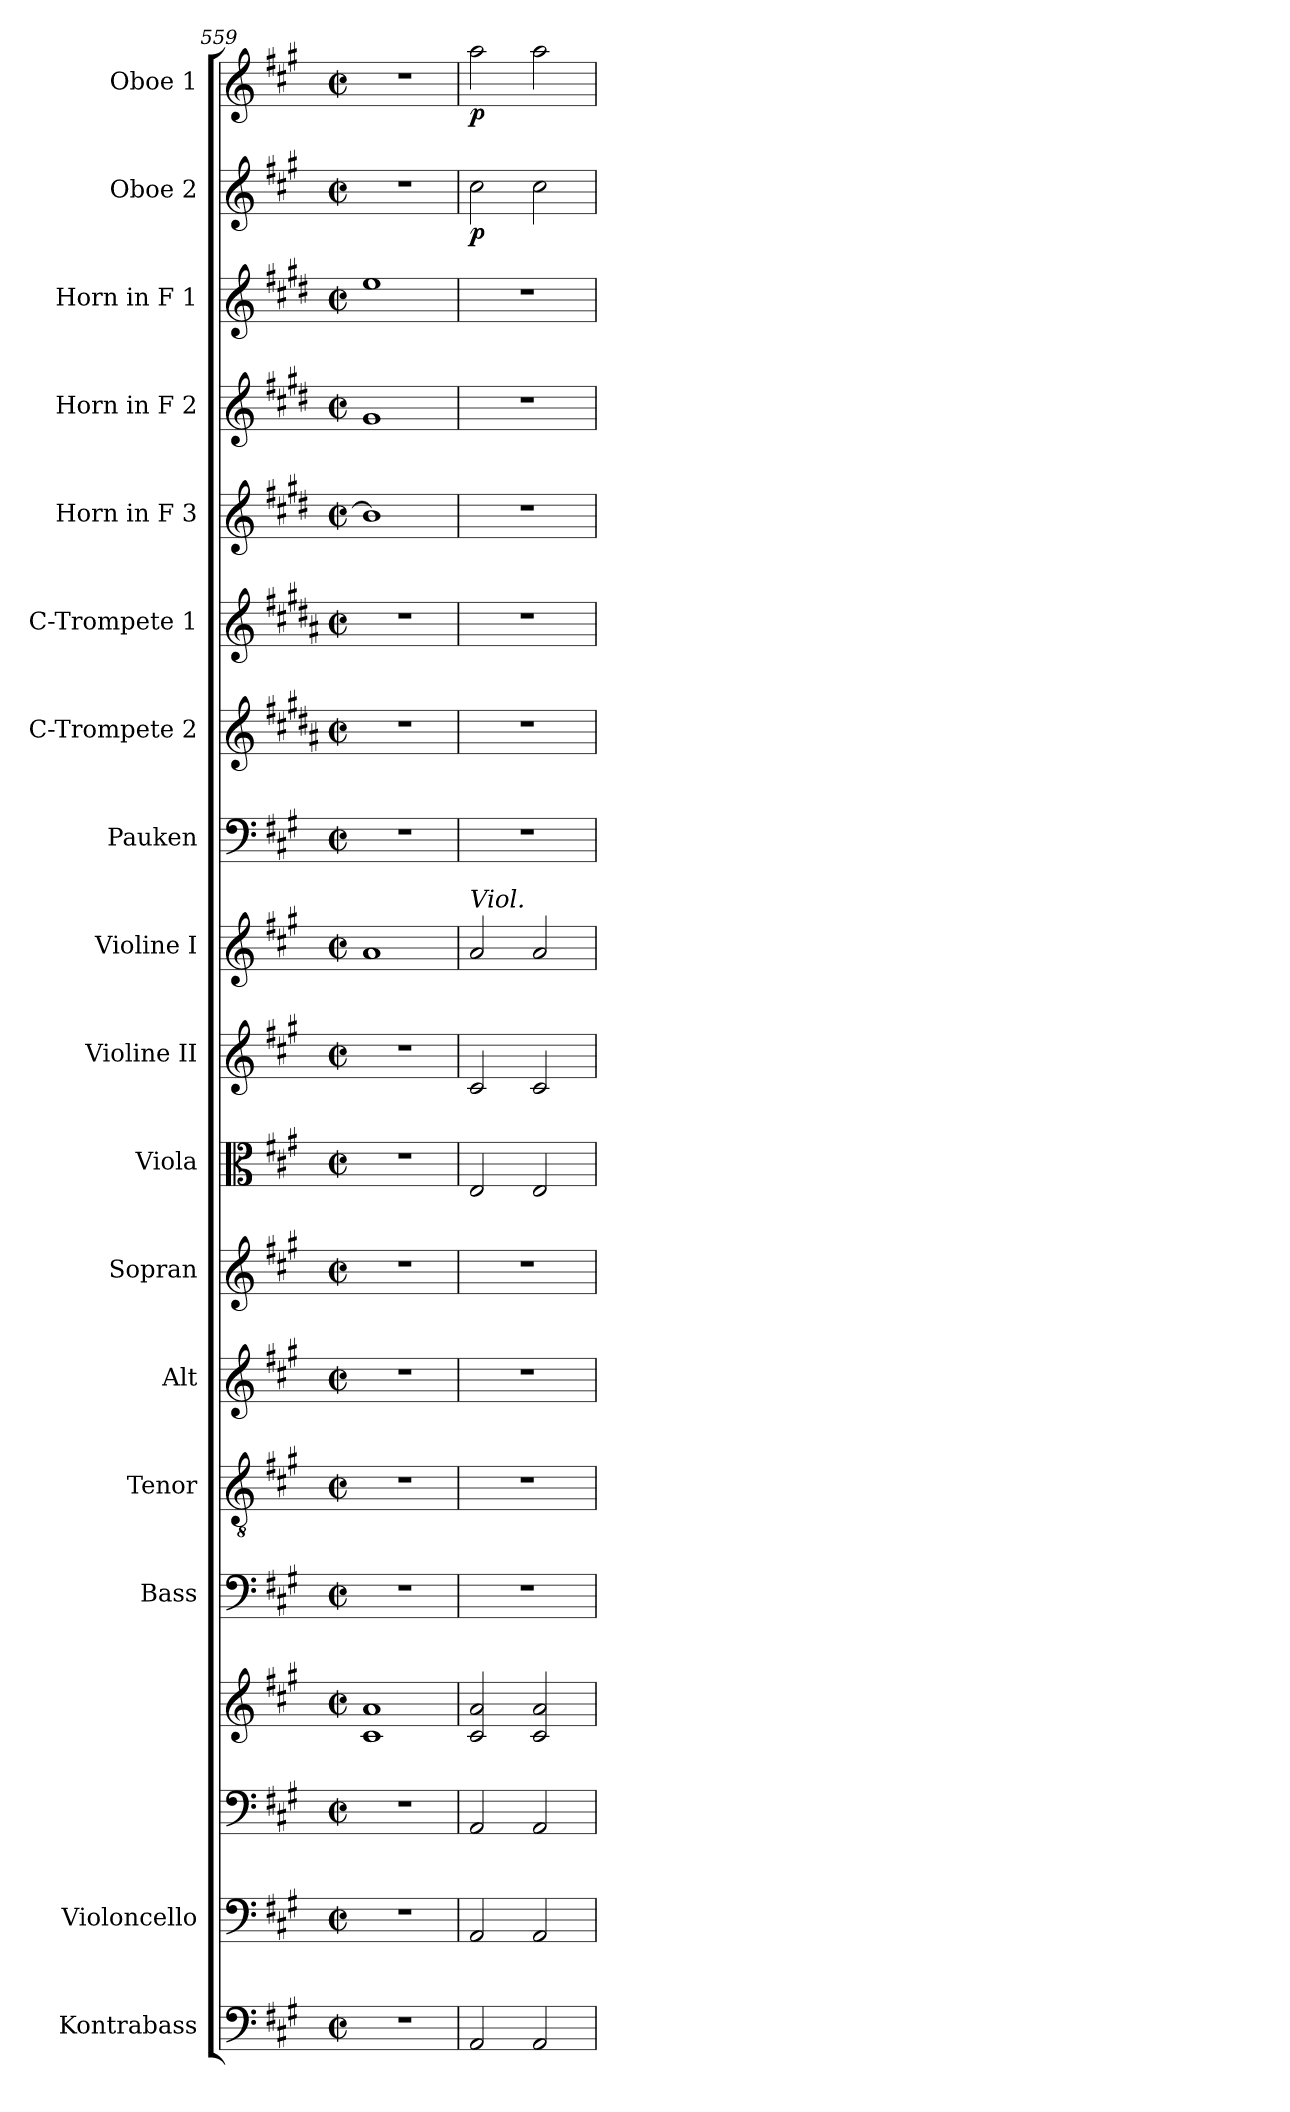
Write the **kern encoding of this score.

**kern	**kern	**kern	**kern	**kern	**kern	**kern	**kern	**kern	**kern	**kern	**kern	**kern	**kern	**kern	**kern	**kern	**kern	**dynam	**kern	**dynam
*part18	*part17	*part16	*part16	*part15	*part14	*part13	*part12	*part11	*part10	*part9	*part8	*part7	*part6	*part5	*part4	*part3	*part2	*part2	*part1	*part1
*staff19	*staff18	*staff17	*staff16	*staff15	*staff14	*staff13	*staff12	*staff11	*staff10	*staff9	*staff8	*staff7	*staff6	*staff5	*staff4	*staff3	*staff2	*staff2	*staff1	*staff1
*I"Kontrabass	*I"Violoncello	*	*	*I"Bass	*I"Tenor	*I"Alt	*I"Sopran	*I"Viola	*I"Violine II	*I"Violine I	*I"Pauken	*I"C-Trompete 2	*I"C-Trompete 1	*I"Horn in F 3	*I"Horn in F 2	*I"Horn in F 1	*I"Oboe 2	*	*I"Oboe 1	*
*I'Kb.	*I'Vc.	*	*	*I'B.	*I'T.	*I'A.	*I'S.	*I'Vla.	*I'Vl. II	*I'Vl. I	*I'Pk.	*I'C Trp. 2	*I'C Trp. 1	*	*	*	*I'Ob. 2	*	*I'Ob. 1	*
*clefF4	*clefF4	*clefF4	*clefG2	*clefF4	*clefGv2	*clefG2	*clefG2	*clefC3	*clefG2	*clefG2	*clefF4	*clefG2	*clefG2	*clefG2	*clefG2	*clefG2	*clefG2	*	*clefG2	*
*ITrd7c12	*	*	*	*	*	*	*	*	*	*	*	*ITrd1c2	*ITrd1c2	*ITrd4c7	*ITrd4c7	*ITrd4c7	*	*	*	*
*k[f#c#g#]	*k[f#c#g#]	*k[f#c#g#]	*k[f#c#g#]	*k[f#c#g#]	*k[f#c#g#]	*k[f#c#g#]	*k[f#c#g#]	*k[f#c#g#]	*k[f#c#g#]	*k[f#c#g#]	*k[f#c#g#]	*k[f#c#g#]	*k[f#c#g#]	*k[f#c#g#]	*k[f#c#g#]	*k[f#c#g#]	*k[f#c#g#]	*	*k[f#c#g#]	*
*A:	*A:	*A:	*A:	*A:	*A:	*A:	*A:	*A:	*A:	*A:	*A:	*A:	*A:	*A:	*A:	*A:	*A:	*	*A:	*
*M2/2	*M2/2	*M2/2	*M2/2	*M2/2	*M2/2	*M2/2	*M2/2	*M2/2	*M2/2	*M2/2	*M2/2	*M2/2	*M2/2	*M2/2	*M2/2	*M2/2	*M2/2	*	*M2/2	*
*met(c|)	*met(c|)	*met(c|)	*met(c|)	*met(c|)	*met(c|)	*met(c|)	*met(c|)	*met(c|)	*met(c|)	*met(c|)	*met(c|)	*met(c|)	*met(c|)	*met(c|)	*met(c|)	*met(c|)	*met(c|)	*	*met(c|)	*
=559	=559	=559	=559	=559	=559	=559	=559	=559	=559	=559	=559	=559	=559	=559	=559	=559	=559	=559	=559	=559
1r	1r	1r	1c# 1a	1r	1r	1r	1r	1r	1r	1a	1r	1r	1r	1e]	1c#	1a	1r	.	1r	.
=560	=560	=560	=560	=560	=560	=560	=560	=560	=560	=560	=560	=560	=560	=560	=560	=560	=560	=560	=560	=560
!	!	!	!	!	!	!	!	!	!	!LO:TX:a:i:t=Viol.	!	!	!	!	!	!	!	!	!	!
!	!	!	!	!	!	!	!	!	!	!	!	!	!	!	!	!	!	!LO:DY:b	!	!LO:DY:b
2AAA/	2AA/	2AA/	2c#/ 2a/	1r	1r	1r	1r	2E/	2c#/	2a/	1r	1r	1r	1r	1r	1r	2cc#\	p	2aa\	p
2AAA/	2AA/	2AA/	2c#/ 2a/	.	.	.	.	2E/	2c#/	2a/	.	.	.	.	.	.	2cc#\	.	2aa\	.
=	=	=	=	=	=	=	=	=	=	=	=	=	=	=	=	=	=	=	=	=
*-	*-	*-	*-	*-	*-	*-	*-	*-	*-	*-	*-	*-	*-	*-	*-	*-	*-	*-	*-	*-
